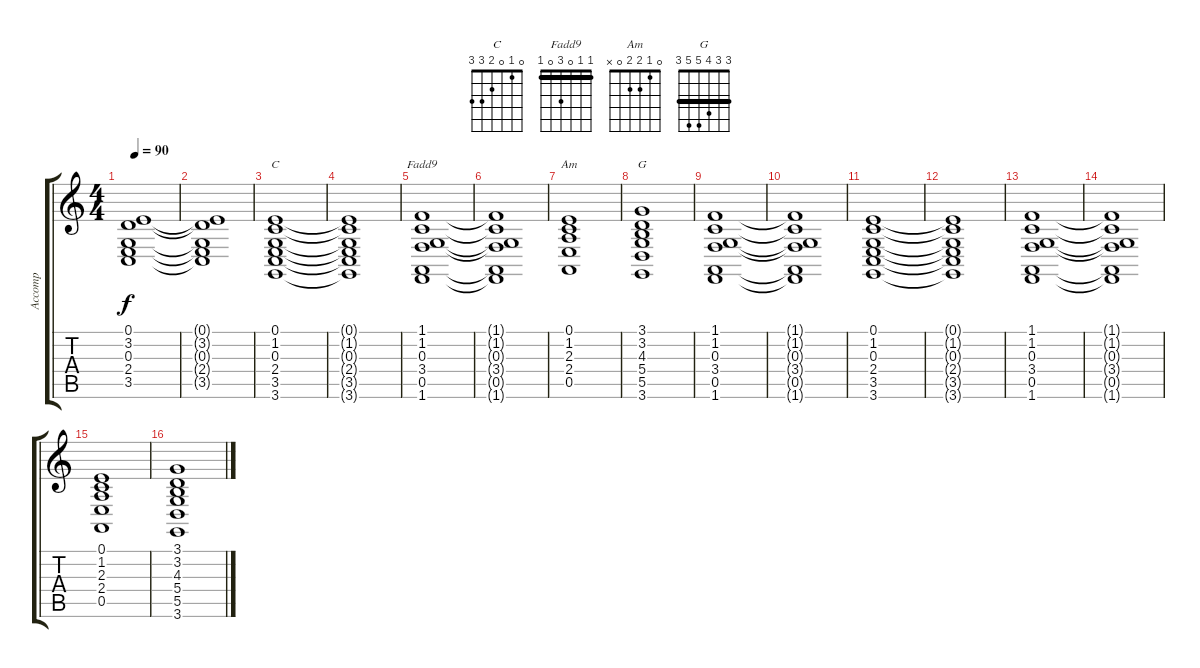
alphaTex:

\track ("Accomp" "Accomp") {instrument stringensemble1}
\staff {score tabs}
\tuning (E4 B3 G3 D3 A2 E2) {hide}
\chord ("C" 0 1 0 2 3 3)
\chord ("Fadd9" 1 1 0 3 0 1) {barre 1}
\chord ("Am" 0 1 2 2 0 x)
\chord ("G" 3 3 4 5 5 3) {barre 3}
\ts (4 4)
\tempo 90
\clef g2
\ks c
(0.1{t} 3.2{t} 0.3{t} 2.4{t} 3.5{t}).1{dy f} |
(0.1{t} 3.2{t} 0.3{t} 2.4{t} 3.5{t}).1 |
(0.1 1.2 0.3 2.4 3.5 3.6).1{ch "C"} |
(0.1{t} 1.2{t} 0.3{t} 2.4{t} 3.5{t} 3.6{t}).1 |
(1.1 1.2 0.3 3.4 0.5 1.6).1{ch "Fadd9"} |
(1.1{t} 1.2{t} 0.3{t} 3.4{t} 0.5{t} 1.6{t}).1 |
(0.1 1.2 2.3 2.4 0.5).1{ch "Am"} |
(3.1 3.2 4.3 5.4 5.5 3.6).1{ch "G"} |
(1.1 1.2 0.3 3.4 0.5 1.6).1 |
(1.1{t} 1.2{t} 0.3{t} 3.4{t} 0.5{t} 1.6{t}).1 |
(0.1 1.2 0.3 2.4 3.5 3.6).1 |
(0.1{t} 1.2{t} 0.3{t} 2.4{t} 3.5{t} 3.6{t}).1 |
(1.1 1.2 0.3 3.4 0.5 1.6).1 |
(1.1{t} 1.2{t} 0.3{t} 3.4{t} 0.5{t} 1.6{t}).1 |
(0.1 1.2 2.3 2.4 0.5).1 |
(3.1 3.2 4.3 5.4 5.5 3.6).1
